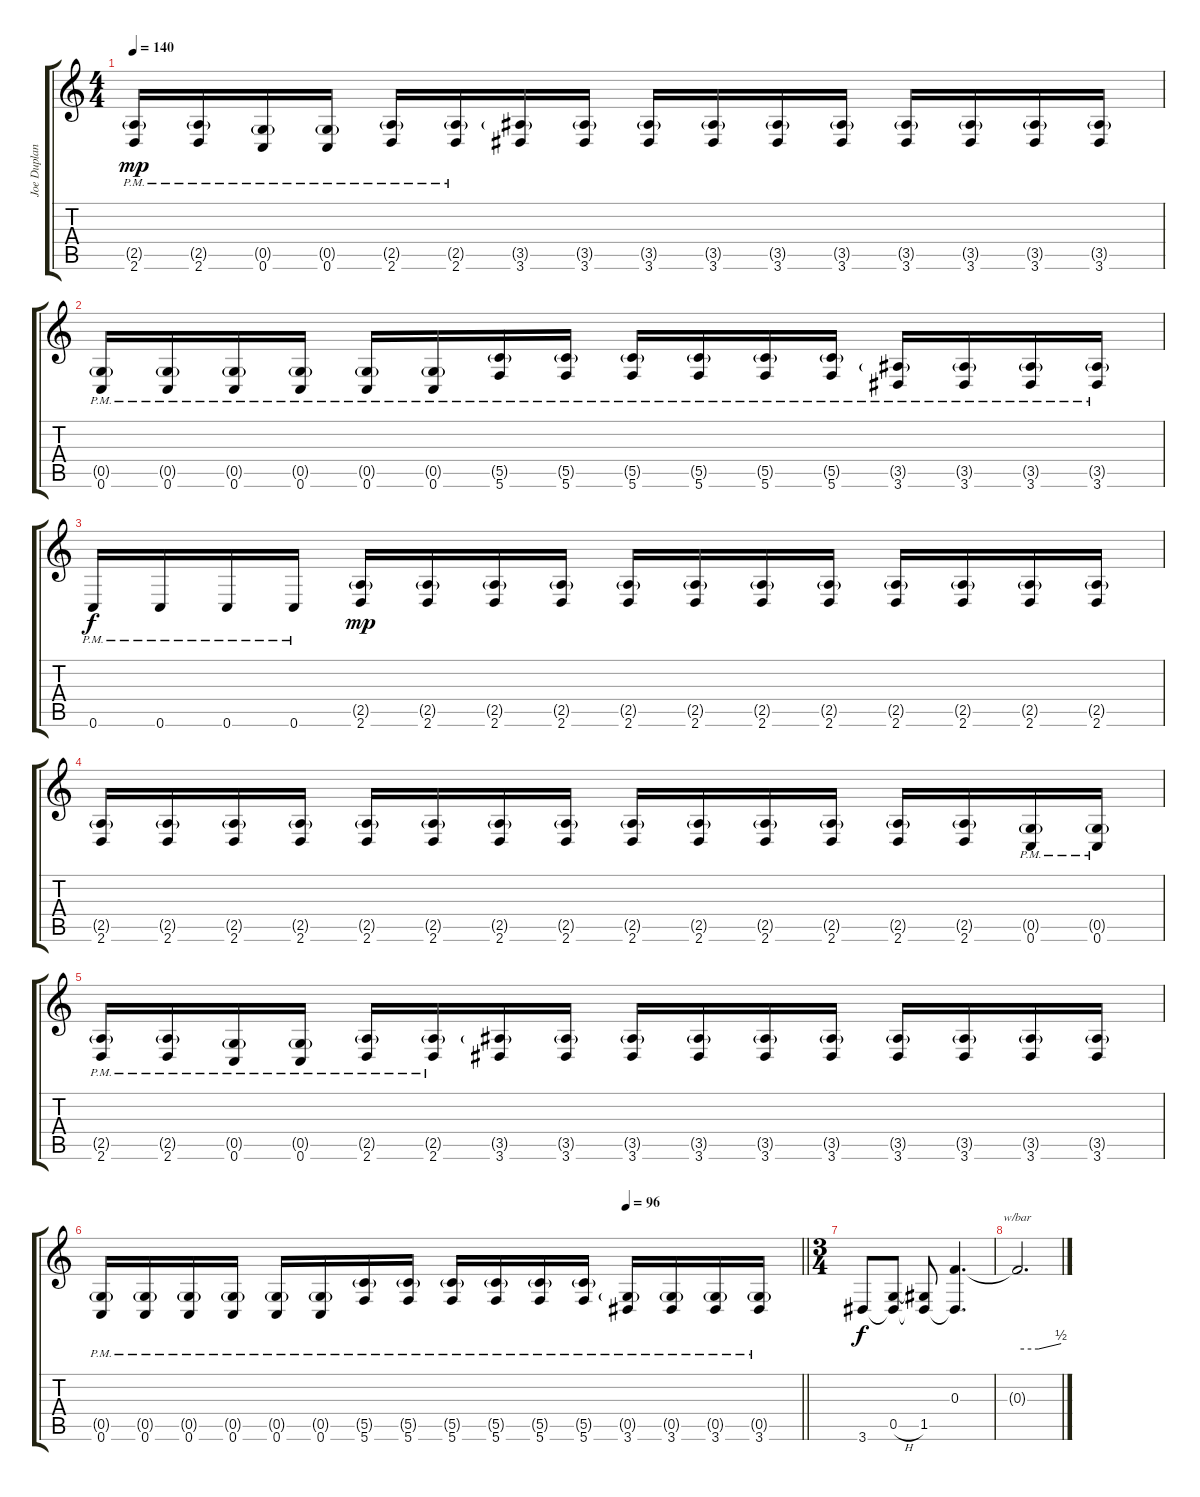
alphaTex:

\track ("Joe Duplantier" "Joe Duplan") {instrument distortionguitar}
\staff {score tabs}
\tuning (D4 A3 F3 C3 G2 C2) {hide}
\ts (4 4)
\tempo 140
\clef g2
\ks c
(2.5{g} 2.6{pm}).16{dy mp} (2.5{g} 2.6{pm}).16 (0.5{g} 0.6{pm}).16 (0.5{g} 0.6{pm}).16 (2.5{g pm} 2.6{pm}).16 (2.5{g pm} 2.6{pm}).16 (3.5{g} 3.6).16 (3.5{g} 3.6).16 (3.5{g} 3.6).16 (3.5{g} 3.6).16 (3.5{g} 3.6).16 (3.5{g} 3.6).16 (3.5{g} 3.6).16 (3.5{g} 3.6).16 (3.5{g} 3.6).16 (3.5{g} 3.6).16 |
(0.5{g pm} 0.6{pm}).16 (0.5{g pm} 0.6{pm}).16 (0.5{g pm} 0.6{pm}).16 (0.5{g pm} 0.6{pm}).16 (0.5{g pm} 0.6{pm}).16 (0.5{g pm} 0.6{pm}).16 (5.5{g pm} 5.6{pm}).16 (5.5{g pm} 5.6{pm}).16 (5.5{g pm} 5.6{pm}).16 (5.5{g pm} 5.6{pm}).16 (5.5{g pm} 5.6{pm}).16 (5.5{g pm} 5.6{pm}).16 (3.5{g pm} 3.6{pm}).16 (3.5{g pm} 3.6{pm}).16 (3.5{g pm} 3.6{pm}).16 (3.5{g pm} 3.6{pm}).16 |
0.6{pm}.16{dy f} 0.6{pm}.16 0.6{pm}.16 0.6{pm}.16 (2.5{g} 2.6).16{dy mp} (2.5{g} 2.6).16 (2.5{g} 2.6).16 (2.5{g} 2.6).16 (2.5{g} 2.6).16 (2.5{g} 2.6).16 (2.5{g} 2.6).16 (2.5{g} 2.6).16 (2.5{g} 2.6).16 (2.5{g} 2.6).16 (2.5{g} 2.6).16 (2.5{g} 2.6).16 |
(2.5{g} 2.6).16 (2.5{g} 2.6).16 (2.5{g} 2.6).16 (2.5{g} 2.6).16 (2.5{g} 2.6).16 (2.5{g} 2.6).16 (2.5{g} 2.6).16 (2.5{g} 2.6).16 (2.5{g} 2.6).16 (2.5{g} 2.6).16 (2.5{g} 2.6).16 (2.5{g} 2.6).16 (2.5{g} 2.6).16 (2.5{g} 2.6).16 (0.5{g pm} 0.6{pm}).16 (0.5{g pm} 0.6{pm}).16 |
(2.5{g} 2.6{pm}).16 (2.5{g} 2.6{pm}).16 (0.5{g} 0.6{pm}).16 (0.5{g} 0.6{pm}).16 (2.5{g pm} 2.6{pm}).16 (2.5{g pm} 2.6{pm}).16 (3.5{g} 3.6).16 (3.5{g} 3.6).16 (3.5{g} 3.6).16 (3.5{g} 3.6).16 (3.5{g} 3.6).16 (3.5{g} 3.6).16 (3.5{g} 3.6).16 (3.5{g} 3.6).16 (3.5{g} 3.6).16 (3.5{g} 3.6).16 |
\tempo (96 0.75)
\barLineRight lightlight
(0.5{g pm} 0.6{pm}).16 (0.5{g pm} 0.6{pm}).16 (0.5{g pm} 0.6{pm}).16 (0.5{g pm} 0.6{pm}).16 (0.5{g pm} 0.6{pm}).16 (0.5{g pm} 0.6{pm}).16 (5.5{g pm} 5.6{pm}).16 (5.5{g pm} 5.6{pm}).16 (5.5{g pm} 5.6{pm}).16 (5.5{g pm} 5.6{pm}).16 (5.5{g pm} 5.6{pm}).16 (5.5{g pm} 5.6{pm}).16 (0.5{g pm} 3.6{pm}).16 (0.5{g pm} 3.6{pm}).16 (0.5{g pm} 3.6{pm}).16 (0.5{g pm} 3.6{pm}).16 |
\ts (3 4)
\section ("" "")
3.6.8{dy f} (0.5{h} 3.6{t}).8 (1.5 3.6{t}).8 (0.3 3.6{t}).4{d} |
0.3{t}.2{d tbe (custom default 0 0 29 0 60 2)}
